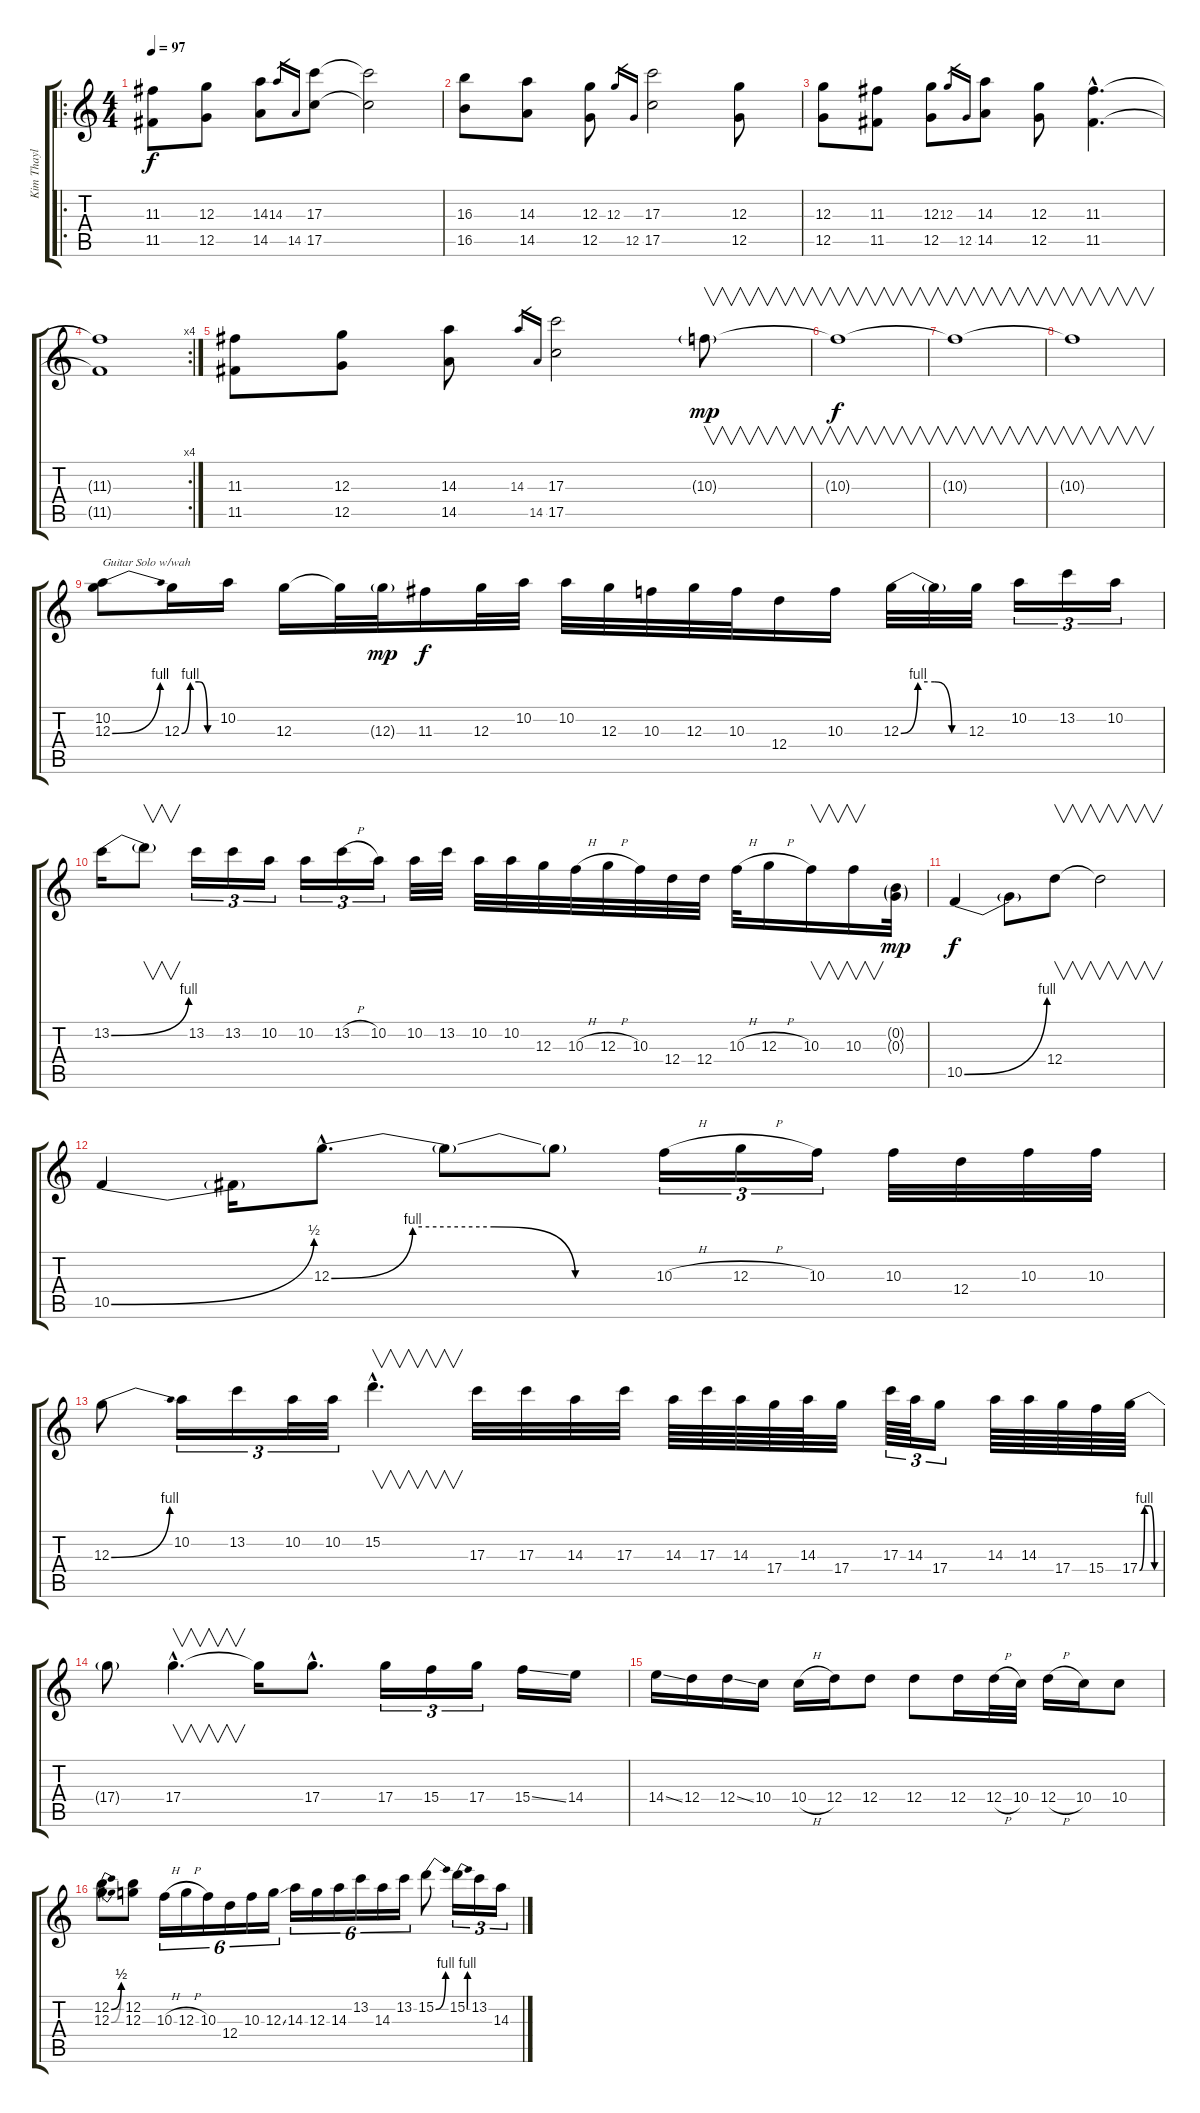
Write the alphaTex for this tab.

\track ("Kim Thayl" "Kim Thayl") {instrument overdrivenguitar}
\staff {score tabs}
\tuning (C4 B3 G3 D3 G2 D2) {hide}
\ro
\ts (4 4)
\tempo 97
\clef g2
\ks c
(11.3 11.5).8{dy f} (12.3 12.5).8 (14.3 14.5).8 14.3.16{gr} 14.5.16{gr} (17.3 17.5).8 (17.3{t} 17.5{t}).2 |
(16.3 16.5).8 (14.3 14.5).8 (12.3 12.5).8 12.3.16{gr} 12.5.16{gr} (17.3 17.5).2 (12.3 12.5).8 |
(12.3 12.5).8 (11.3 11.5).8 (12.3 12.5).8 12.3.16{gr} 12.5.16{gr} (14.3 14.5).8 (12.3 12.5).8 (11.3{hac} 11.5{hac}).4{d} |
\rc 4
(11.3{t} 11.5{t}).1 |
(11.3 11.5).8 (12.3 12.5).8 (14.3 14.5).8 14.3.16{gr} 14.5.16{gr} (17.3 17.5).2 10.3{g}.8{v dy mp} |
10.3{t}.1{v dy f} |
10.3{t}.1{v} |
10.3{t}.1{v} |
(10.2 12.3{be (bend 0 0 60 4)}).8{txt "Guitar Solo w/wah"} 12.3{be (custom 0 0 15 4 30 4 45 0 60 0)}.16 10.2.16 12.3.16 12.3{t}.32 12.3{g}.32{dy mp} 11.3.16{dy f} 12.3.32 10.2.32 10.2.32 12.3.32 10.3.32 12.3.32 10.3.32 12.4.16 10.3.16 12.3{be (custom 0 0 15 4 30 4 45 0 60 0)}.32 12.3{t}.32 12.3.32 10.2.16{tu (3 2)} 13.2.16{tu (3 2)} 10.2.16{tu (3 2)} |
13.2{be (bend 0 0 60 4)}.16 13.2{t}.8{v} 13.2.16{tu (3 2)} 13.2.16{tu (3 2)} 10.2.16{tu (3 2)} 10.2.16{tu (3 2)} 13.2{h}.16{tu (3 2)} 10.2.16{tu (3 2)} 10.2.32 13.2.32 10.2.32 10.2.32 12.3.32 10.3{h}.32 12.3{h}.32 10.3.32 12.4.32 12.4.32 10.3{h}.32 12.3{h}.16 10.3.16{v} 10.3.16{v} (0.2{g} 0.3{g}).32{dy mp} |
10.5{be (bend 0 0 60 4)}.4{dy f} 10.5{t}.8 12.4.8{v} 12.4{t}.2{v} |
10.5{be (bend 0 0 60 2)}.4 10.5{t}.16 12.3{be (custom 0 0 15 4 30 4 45 0 60 0) hac}.8{d} 12.3{t}.8 12.3{t}.8 10.3{h}.16{tu (3 2)} 12.3{h}.16{tu (3 2)} 10.3.16{tu (3 2)} 10.3.32 12.4.32 10.3.32 10.3.32 |
12.3{be (bend 0 0 60 4)}.8 10.2.16{tu (3 2)} 13.2.16{tu (3 2)} 10.2.32{tu (3 2)} 10.2.32{tu (3 2)} 15.2{hac}.4{v d} 17.3.32 17.3.32 14.3.32 17.3.32 14.3.64 17.3.64 14.3.64 17.4.64 14.3.64 17.4.32 17.3.64{tu (3 2)} 14.3.64{tu (3 2)} 17.4.16{tu (3 2)} 14.3.64 14.3.64 17.4.64 15.4.64 17.4{be (custom 0 0 15 4 30 4 45 0 60 0)}.64 |
17.4{t}.8 17.4{hac}.4{v d} 17.4{t}.16 17.4{hac}.8{d} 17.4.16{tu (3 2)} 15.4.16{tu (3 2)} 17.4.16{tu (3 2)} 15.4{ss}.16 14.4.16 |
14.4{ss}.16 12.4.16 12.4{ss}.16 10.4.16 10.4{h}.16 12.4.16 12.4.8 12.4.8 12.4.16 12.4{h}.32 10.4.32 12.4{h}.16 10.4.16 10.4.8 |
(12.2{be (bend 0 0 60 2)} 12.3{be (bend 0 0 60 2)}).8 (12.2 12.3).8 10.3{h}.16{tu (6 4)} 12.3{h}.16{tu (6 4)} 10.3.16{tu (6 4)} 12.4.16{tu (6 4)} 10.3.16{tu (6 4)} 12.3{ss}.16{tu (6 4)} 14.3.16{tu (6 4)} 12.3.16{tu (6 4)} 14.3.16{tu (6 4)} 13.2.16{tu (6 4)} 14.3.16{tu (6 4)} 13.2.16{tu (6 4)} 15.2{be (bend 0 0 60 4)}.8 15.2{be (bend 0 0 60 4)}.16{tu (3 2)} 13.2.16{tu (3 2)} 14.3.16{tu (3 2)}
